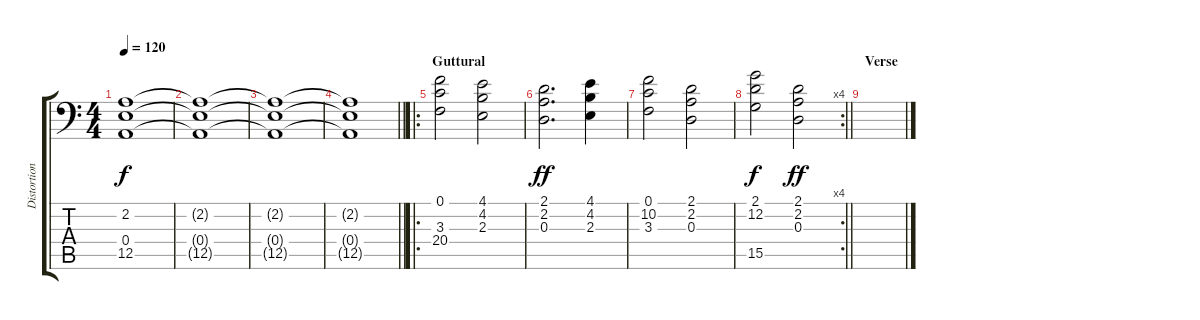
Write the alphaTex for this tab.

\track ("Distortion guitar" "Distortion") {instrument distortionguitar}
\staff {score tabs}
\tuning (C3 G2 D2 A1 E1 B0) {hide}
\ts (4 4)
\tempo 120
\clef f4
\ks c
(2.2 0.4 12.5).1{dy f volume 5} |
(2.2{t} 0.4{t} 12.5{t}).1 |
(2.2{t} 0.4{t} 12.5{t}).1 |
\barLineRight lightlight
(2.2{t} 0.4{t} 12.5{t}).1{volume 8} |
\ro
\section ("" "Guttural")
(0.1 3.3 20.4).2 (4.1 4.2 2.3).2 |
(2.1 2.2 0.3).2{d dy ff} (4.1 4.2 2.3).4 |
(0.1 10.2 3.3).2 (2.1 2.2 0.3).2 |
\rc 4
\barLineRight lightlight
(2.1 12.2 15.5).2{dy f} (2.1 2.2 0.3).2{dy ff} |
\section ("" "Verse")
